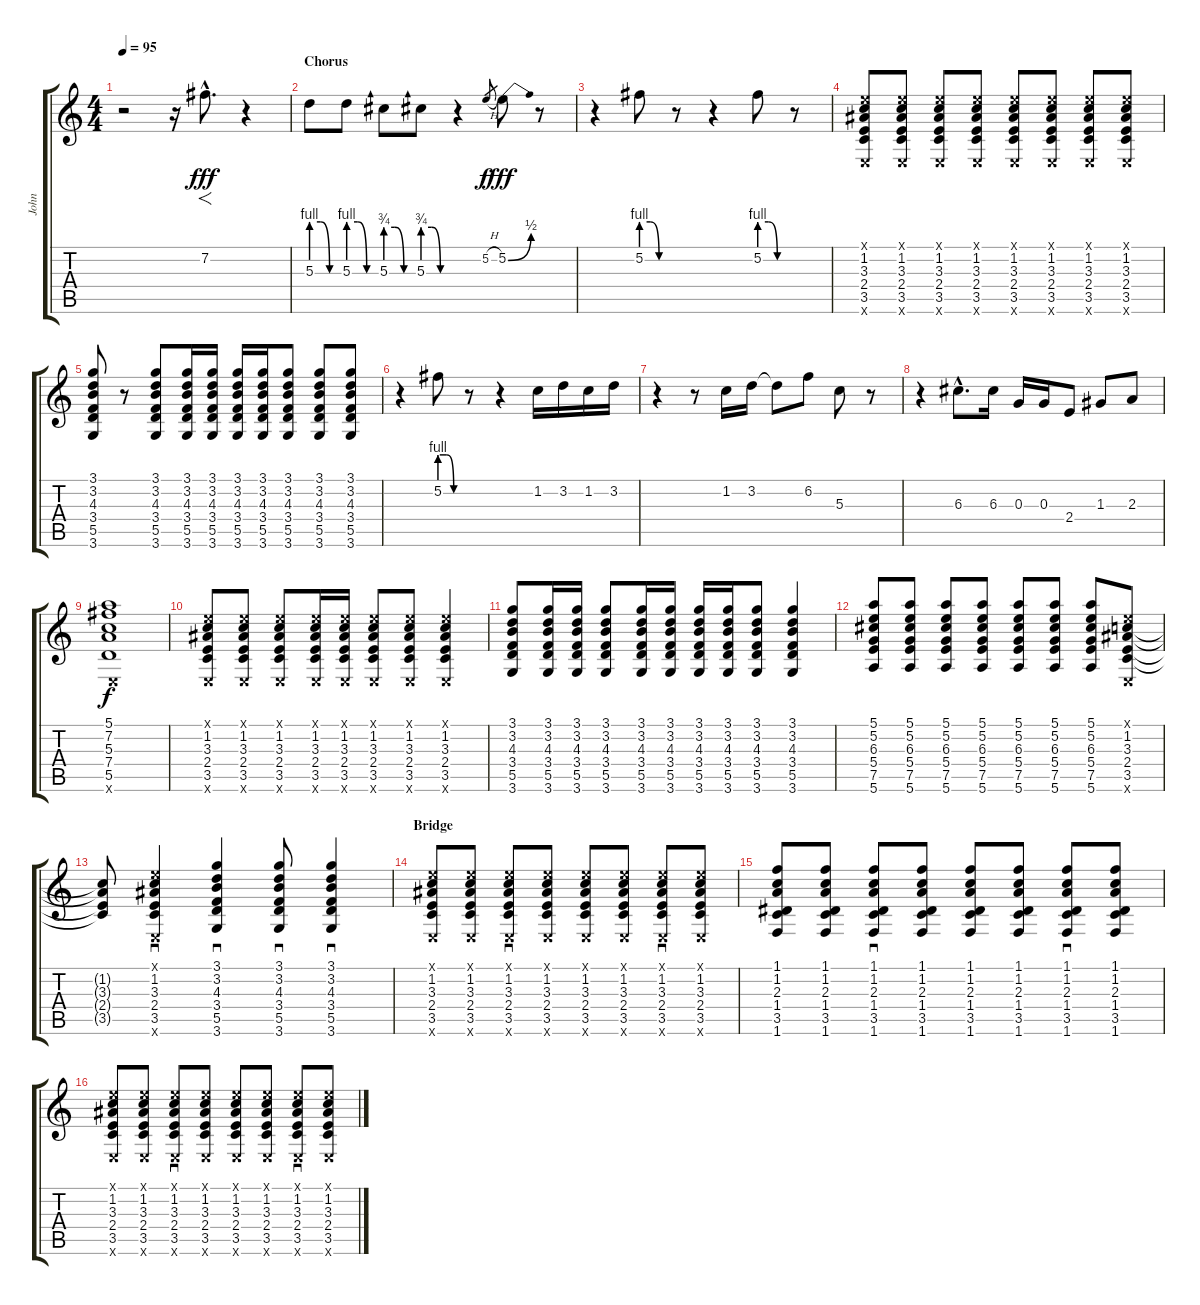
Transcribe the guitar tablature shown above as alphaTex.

\track ("John" "John") {instrument overdrivenguitar}
\staff {score tabs}
\tuning (E4 B3 G3 D3 A2 E2) {hide}
\ts (4 4)
\tempo 95
\clef g2
\ks c
r.2{dy fff} r.16 7.2{hac}.8{f d volume 12} r.4 |
\section ("" "Chorus")
5.3{be (custom 0 4 20 4 40 0 60 0)}.8 5.3{be (custom 0 4 20 4 40 0 60 0)}.8 5.3{be (custom 0 3 20 3 40 0 60 0)}.8 5.3{be (custom 0 3 20 3 40 0 60 0)}.8 r.4 5.2{h}.8{gr dy f} 5.2{be (bend 0 0 60 2)}.8{dy fff} r.8 |
r.4 5.2{be (custom 0 4 20 4 40 0 60 0)}.8 r.8 r.4 5.2{be (custom 0 4 20 4 40 0 60 0)}.8 r.8 |
(0.1{x} 1.2 3.3 2.4 3.5 0.6{x}).8{volume 10} (0.1{x} 1.2 3.3 2.4 3.5 0.6{x}).8 (0.1{x} 1.2 3.3 2.4 3.5 0.6{x}).8 (0.1{x} 1.2 3.3 2.4 3.5 0.6{x}).8 (0.1{x} 1.2 3.3 2.4 3.5 0.6{x}).8 (0.1{x} 1.2 3.3 2.4 3.5 0.6{x}).8 (0.1{x} 1.2 3.3 2.4 3.5 0.6{x}).8 (0.1{x} 1.2 3.3 2.4 3.5 0.6{x}).8 |
(3.1 3.2 4.3 3.4 5.5 3.6).8 r.8 (3.1 3.2 4.3 3.4 5.5 3.6).8 (3.1 3.2 4.3 3.4 5.5 3.6).16 (3.1 3.2 4.3 3.4 5.5 3.6).16 (3.1 3.2 4.3 3.4 5.5 3.6).16 (3.1 3.2 4.3 3.4 5.5 3.6).16 (3.1 3.2 4.3 3.4 5.5 3.6).8 (3.1 3.2 4.3 3.4 5.5 3.6).8 (3.1 3.2 4.3 3.4 5.5 3.6).8 |
r.4{volume 16} 5.2{be (custom 0 4 20 4 40 0 60 0)}.8 r.8 r.4 1.2.16 3.2.16 1.2.16 3.2.16 |
r.4 r.8 1.2.16 3.2.16 3.2{t}.8 6.2.8 5.3.8 r.8 |
r.4 6.3{hac}.8{d} 6.3.16 0.3.16 0.3.16 2.4.8 1.3.8 2.3.8 |
(5.1 7.2 5.3 7.4 5.5 0.6{x}).1{dy f volume 11} |
(0.1{x} 1.2 3.3 2.4 3.5 0.6{x}).8{volume 9} (0.1{x} 1.2 3.3 2.4 3.5 0.6{x}).8 (0.1{x} 1.2 3.3 2.4 3.5 0.6{x}).8 (0.1{x} 1.2 3.3 2.4 3.5 0.6{x}).16 (0.1{x} 1.2 3.3 2.4 3.5 0.6{x}).16 (0.1{x} 1.2 3.3 2.4 3.5 0.6{x}).8 (0.1{x} 1.2 3.3 2.4 3.5 0.6{x}).8 (0.1{x} 1.2 3.3 2.4 3.5 0.6{x}).4 |
(3.1 3.2 4.3 3.4 5.5 3.6).8 (3.1 3.2 4.3 3.4 5.5 3.6).16 (3.1 3.2 4.3 3.4 5.5 3.6).16 (3.1 3.2 4.3 3.4 5.5 3.6).8 (3.1 3.2 4.3 3.4 5.5 3.6).16 (3.1 3.2 4.3 3.4 5.5 3.6).16 (3.1 3.2 4.3 3.4 5.5 3.6).16 (3.1 3.2 4.3 3.4 5.5 3.6).16 (3.1 3.2 4.3 3.4 5.5 3.6).8 (3.1 3.2 4.3 3.4 5.5 3.6).4 |
(5.1 5.2 6.3 5.4 7.5 5.6).8 (5.1 5.2 6.3 5.4 7.5 5.6).8 (5.1 5.2 6.3 5.4 7.5 5.6).8 (5.1 5.2 6.3 5.4 7.5 5.6).8 (5.1 5.2 6.3 5.4 7.5 5.6).8 (5.1 5.2 6.3 5.4 7.5 5.6).8 (5.1 5.2 6.3 5.4 7.5 5.6).8 (0.1{x} 1.2 3.3 2.4 3.5 0.6{x}).8 |
(1.2{t} 3.3{t} 2.4{t} 3.5{t}).8 (0.1{x} 1.2 3.3 2.4 3.5 0.6{x}).4{sd} (3.1 3.2 4.3 3.4 5.5 3.6).4{sd} (3.1 3.2 4.3 3.4 5.5 3.6).8{sd} (3.1 3.2 4.3 3.4 5.5 3.6).4{sd} |
\section ("" "Bridge")
(0.1{x} 1.2 3.3 2.4 3.5 0.6{x}).8 (0.1{x} 1.2 3.3 2.4 3.5 0.6{x}).8 (0.1{x} 1.2 3.3 2.4 3.5 0.6{x}).8{sd} (0.1{x} 1.2 3.3 2.4 3.5 0.6{x}).8 (0.1{x} 1.2 3.3 2.4 3.5 0.6{x}).8 (0.1{x} 1.2 3.3 2.4 3.5 0.6{x}).8 (0.1{x} 1.2 3.3 2.4 3.5 0.6{x}).8{sd} (0.1{x} 1.2 3.3 2.4 3.5 0.6{x}).8 |
(1.1 1.2 2.3 1.4 3.5 1.6).8 (1.1 1.2 2.3 1.4 3.5 1.6).8 (1.1 1.2 2.3 1.4 3.5 1.6).8{sd} (1.1 1.2 2.3 1.4 3.5 1.6).8 (1.1 1.2 2.3 1.4 3.5 1.6).8 (1.1 1.2 2.3 1.4 3.5 1.6).8 (1.1 1.2 2.3 1.4 3.5 1.6).8{sd} (1.1 1.2 2.3 1.4 3.5 1.6).8 |
(0.1{x} 1.2 3.3 2.4 3.5 0.6{x}).8 (0.1{x} 1.2 3.3 2.4 3.5 0.6{x}).8 (0.1{x} 1.2 3.3 2.4 3.5 0.6{x}).8{sd} (0.1{x} 1.2 3.3 2.4 3.5 0.6{x}).8 (0.1{x} 1.2 3.3 2.4 3.5 0.6{x}).8 (0.1{x} 1.2 3.3 2.4 3.5 0.6{x}).8 (0.1{x} 1.2 3.3 2.4 3.5 0.6{x}).8{sd} (0.1{x} 1.2 3.3 2.4 3.5 0.6{x}).8
